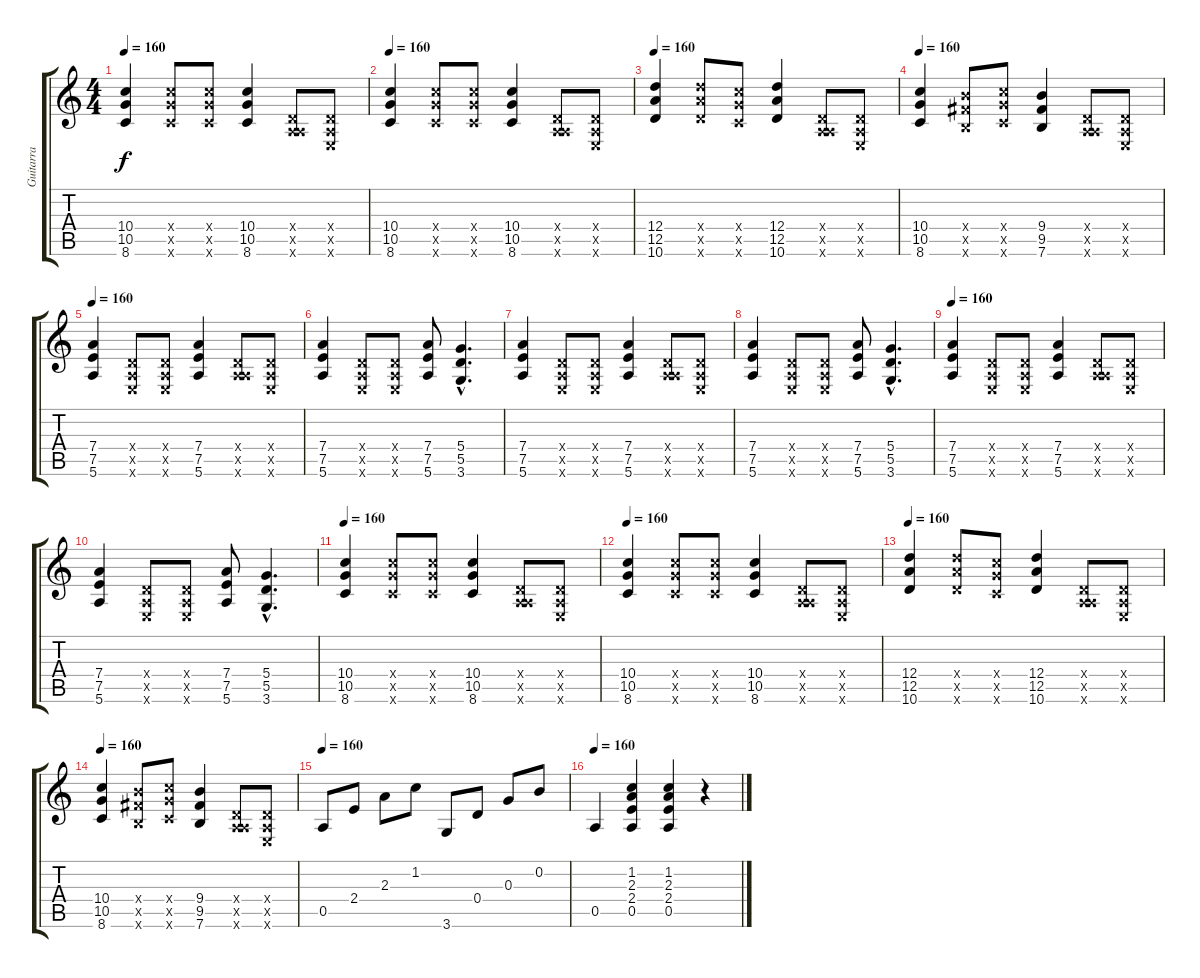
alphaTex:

\track ("Guitarra" "Guitarra") {instrument acousticguitarsteel}
\staff {score tabs}
\tuning (E4 B3 G3 D3 A2 E2) {hide}
\ts (4 4)
\tempo 160
\clef g2
\ks c
(10.4 10.5 8.6).4{dy f volume 16 instrument distortionguitar} (10.4{x} 10.5{x} 8.6{x}).8 (10.4{x} 10.5{x} 8.6{x}).8 (10.4 10.5 8.6).4 (0.4{x} 0.5{x} 5.6{x}).8 (0.4{x} 0.5{x} 0.6{x}).8 |
\tempo 160
(10.4 10.5 8.6).4{volume 16 instrument distortionguitar} (10.4{x} 10.5{x} 8.6{x}).8 (10.4{x} 10.5{x} 8.6{x}).8 (10.4 10.5 8.6).4 (0.4{x} 0.5{x} 5.6{x}).8 (0.4{x} 0.5{x} 0.6{x}).8 |
\tempo 160
(12.4 12.5 10.6).4{volume 16 instrument distortionguitar} (12.4{x} 12.5{x} 10.6{x}).8 (10.4{x} 10.5{x} 8.6{x}).8 (12.4 12.5 10.6).4 (0.4{x} 0.5{x} 5.6{x}).8 (0.4{x} 0.5{x} 0.6{x}).8 |
\tempo 160
(10.4 10.5 8.6).4{volume 16 instrument distortionguitar} (9.4{x} 9.5{x} 7.6{x}).8 (10.4{x} 10.5{x} 8.6{x}).8 (9.4 9.5 7.6).4 (0.4{x} 0.5{x} 5.6{x}).8 (0.4{x} 0.5{x} 0.6{x}).8 |
\tempo 160
(7.4 7.5 5.6).4{volume 16 instrument distortionguitar} (0.4{x} 0.5{x} 0.6{x}).8 (0.4{x} 0.5{x} 0.6{x}).8 (7.4 7.5 5.6).4 (0.4{x} 0.5{x} 5.6{x}).8 (0.4{x} 0.5{x} 0.6{x}).8 |
(7.4 7.5 5.6).4{volume 16 instrument distortionguitar} (0.4{x} 0.5{x} 0.6{x}).8 (0.4{x} 0.5{x} 0.6{x}).8 (7.4 7.5 5.6).8 (5.4{hac} 5.5{hac} 3.6{hac}).4{d} |
(7.4 7.5 5.6).4{volume 16 instrument distortionguitar} (0.4{x} 0.5{x} 0.6{x}).8 (0.4{x} 0.5{x} 0.6{x}).8 (7.4 7.5 5.6).4 (0.4{x} 0.5{x} 5.6{x}).8 (0.4{x} 0.5{x} 0.6{x}).8 |
(7.4 7.5 5.6).4{volume 16 instrument distortionguitar} (0.4{x} 0.5{x} 0.6{x}).8 (0.4{x} 0.5{x} 0.6{x}).8 (7.4 7.5 5.6).8 (5.4{hac} 5.5{hac} 3.6{hac}).4{d} |
\tempo 160
(7.4 7.5 5.6).4{volume 16 instrument distortionguitar} (0.4{x} 0.5{x} 0.6{x}).8 (0.4{x} 0.5{x} 0.6{x}).8 (7.4 7.5 5.6).4 (0.4{x} 0.5{x} 5.6{x}).8 (0.4{x} 0.5{x} 0.6{x}).8 |
(7.4 7.5 5.6).4{volume 16 instrument distortionguitar} (0.4{x} 0.5{x} 0.6{x}).8 (0.4{x} 0.5{x} 0.6{x}).8 (7.4 7.5 5.6).8 (5.4{hac} 5.5{hac} 3.6{hac}).4{d} |
\tempo 160
(10.4 10.5 8.6).4{volume 16 instrument distortionguitar} (10.4{x} 10.5{x} 8.6{x}).8 (10.4{x} 10.5{x} 8.6{x}).8 (10.4 10.5 8.6).4 (0.4{x} 0.5{x} 5.6{x}).8 (0.4{x} 0.5{x} 0.6{x}).8 |
\tempo 160
(10.4 10.5 8.6).4{volume 16 instrument distortionguitar} (10.4{x} 10.5{x} 8.6{x}).8 (10.4{x} 10.5{x} 8.6{x}).8 (10.4 10.5 8.6).4 (0.4{x} 0.5{x} 5.6{x}).8 (0.4{x} 0.5{x} 0.6{x}).8 |
\tempo 160
(12.4 12.5 10.6).4{volume 16 instrument distortionguitar} (12.4{x} 12.5{x} 10.6{x}).8 (10.4{x} 10.5{x} 8.6{x}).8 (12.4 12.5 10.6).4 (0.4{x} 0.5{x} 5.6{x}).8 (0.4{x} 0.5{x} 0.6{x}).8 |
\tempo 160
(10.4 10.5 8.6).4{volume 16 instrument distortionguitar} (9.4{x} 9.5{x} 7.6{x}).8 (10.4{x} 10.5{x} 8.6{x}).8 (9.4 9.5 7.6).4 (0.4{x} 0.5{x} 5.6{x}).8 (0.4{x} 0.5{x} 0.6{x}).8 |
\section ("" "")
\tempo 160
0.5.8{instrument acousticguitarsteel} 2.4.8 2.3.8 1.2.8 3.6.8 0.4.8 0.3.8 0.2.8 |
\tempo 160
0.5.4 (1.2 2.3 2.4 0.5).4 (1.2 2.3 2.4 0.5).4 r.4
